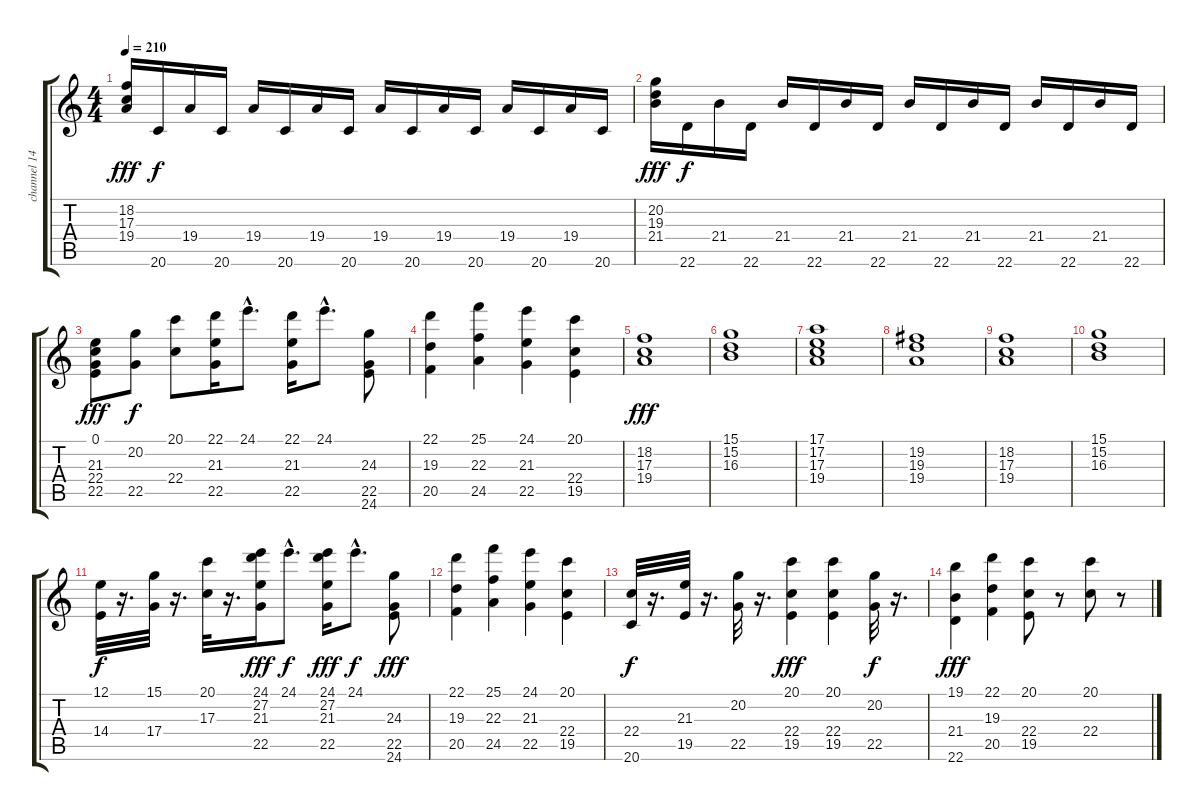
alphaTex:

\track ("channel 14          " "channel 14") {instrument marimba}
\staff {score tabs}
\tuning (E4 B3 G3 D3 A2 E2) {hide}
\ts (4 4)
\tempo 210
\clef g2
\ks c
(18.2 17.3 19.4).16{dy fff instrument stringensemble1} 20.6.16{dy f} 19.4.16 20.6.16 19.4.16 20.6.16 19.4.16 20.6.16 19.4.16 20.6.16 19.4.16 20.6.16 19.4.16 20.6.16 19.4.16 20.6.16 |
(20.2 19.3 21.4).16{dy fff} 22.6.16{dy f} 21.4.16 22.6.16 21.4.16 22.6.16 21.4.16 22.6.16 21.4.16 22.6.16 21.4.16 22.6.16 21.4.16 22.6.16 21.4.16 22.6.16 |
(0.1 21.3 22.4 22.5).8{dy fff instrument marimba} (20.2 22.5).8{dy f} (20.1 22.4).8 (22.1 21.3 22.5).16 24.1{hac}.8{d} (22.1 21.3 22.5).16 24.1{hac}.8{d} (24.3 22.5 24.6).8 |
(22.1 19.3 20.5).4 (25.1 22.3 24.5).4 (24.1 21.3 22.5).4 (20.1 22.4 19.5).4 |
(18.2 17.3 19.4).1{dy fff instrument stringensemble1} |
(15.1 15.2 16.3).1 |
(17.1 17.2 17.3 19.4).1 |
(19.2 19.3 19.4).1 |
(18.2 17.3 19.4).1 |
(15.1 15.2 16.3).1 |
(12.1 14.4).32{dy f instrument marimba} r.16{d} (15.1 17.4).32 r.16{d} (20.1 17.3).32 r.16{d} (24.1 27.2 21.3 22.5).16{dy fff} 24.1{hac}.8{d dy f} (24.1 27.2 21.3 22.5).16{dy fff} 24.1{hac}.8{d dy f} (24.3 22.5 24.6).8{dy fff} |
(22.1 19.3 20.5).4 (25.1 22.3 24.5).4 (24.1 21.3 22.5).4 (20.1 22.4 19.5).4 |
(22.4 20.6).32{dy f} r.16{d} (21.3 19.5).32 r.16{d} (20.2 22.5).32 r.16{d} (20.1 22.4 19.5).4{dy fff} (20.1 22.4 19.5).4 (20.2 22.5).32{dy f} r.16{d} |
(19.1 21.4 22.6).4{dy fff} (22.1 19.3 20.5).4 (20.1 22.4 19.5).8 r.8 (20.1 22.4).8 r.8
